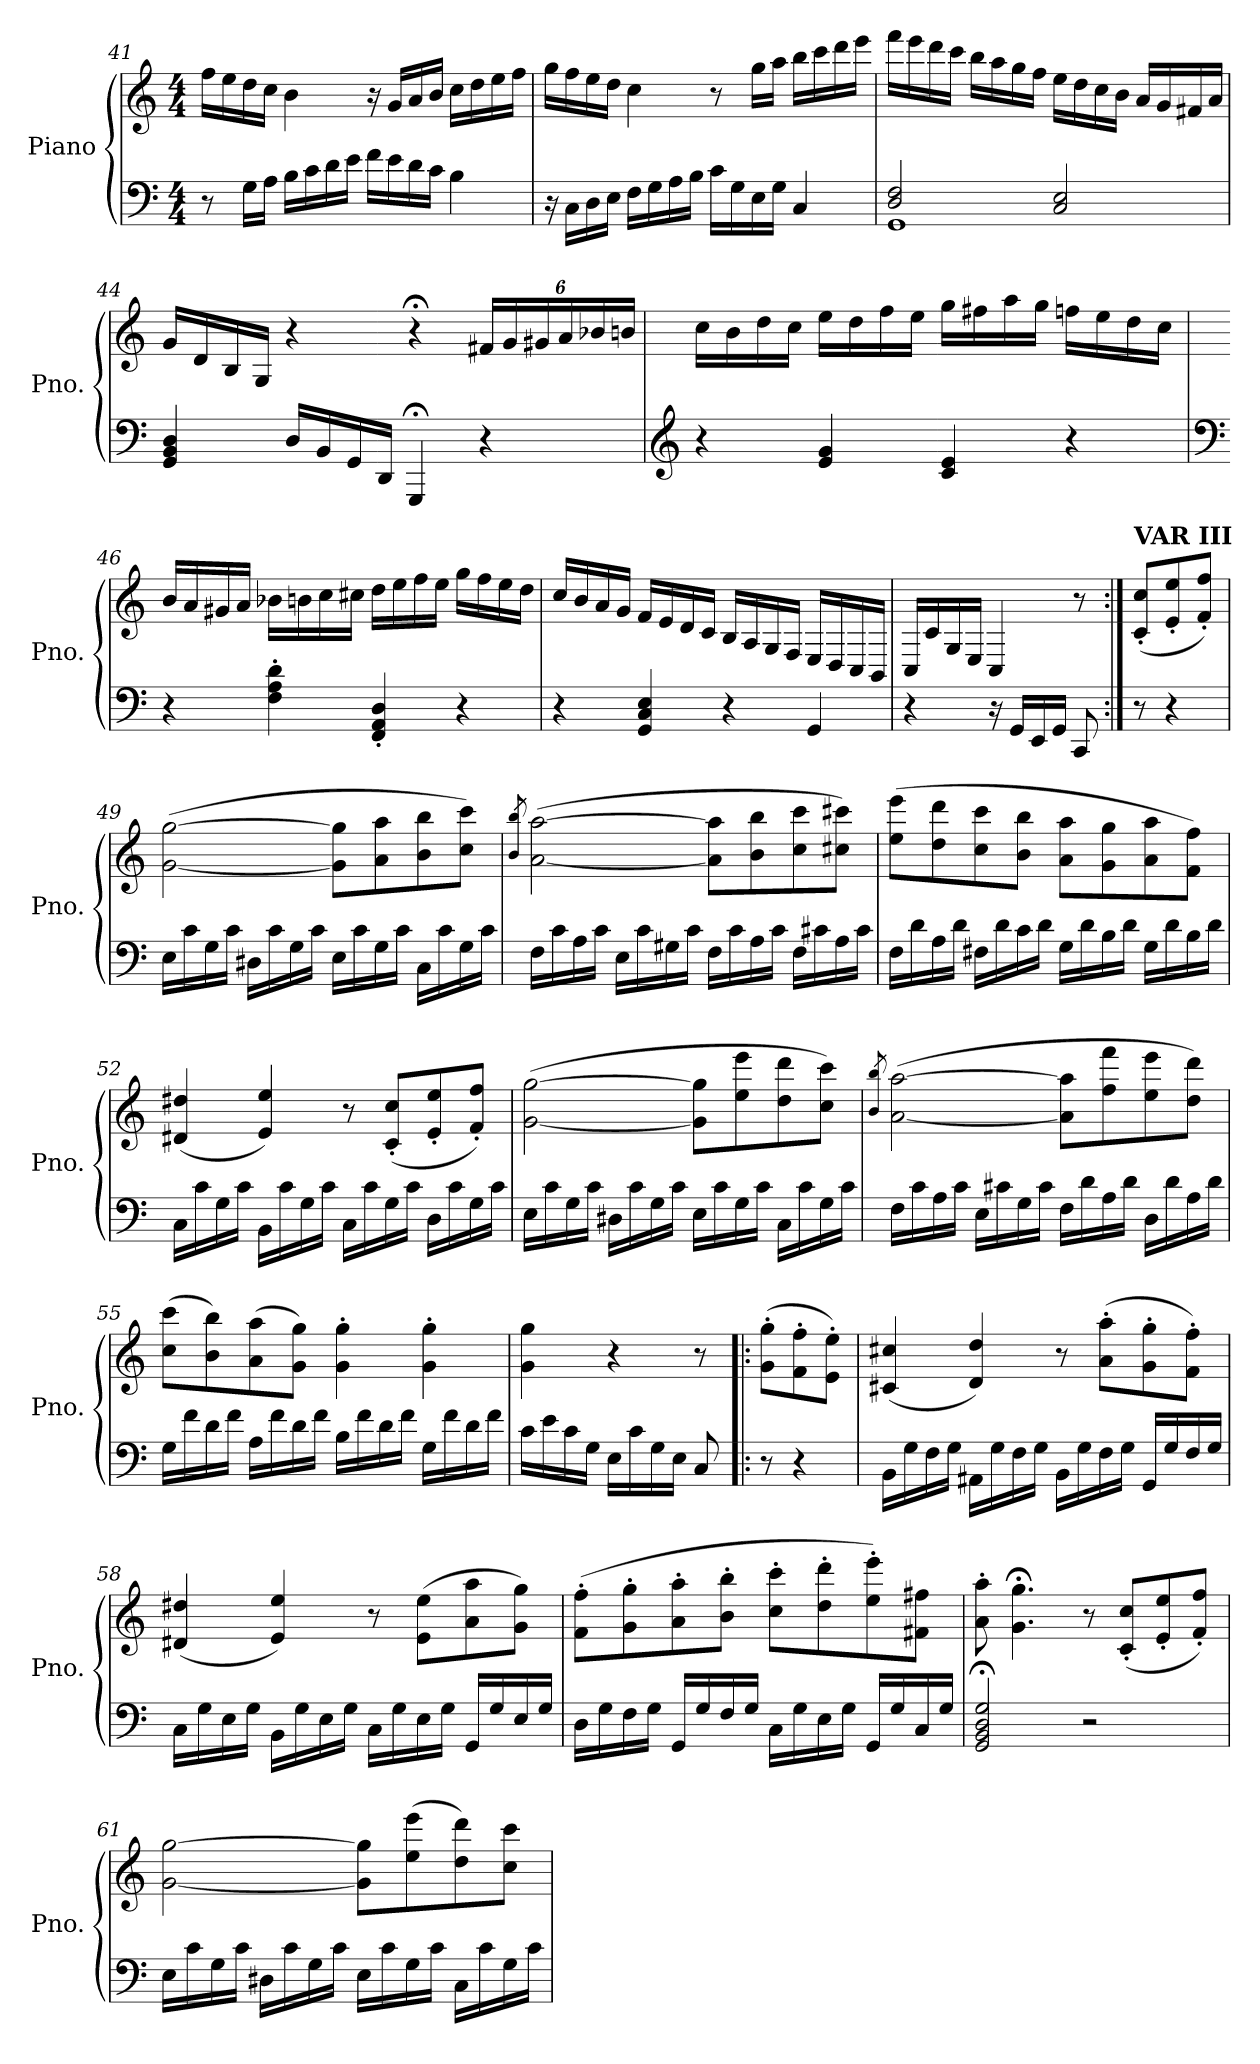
**kern	**kern
*part1	*part1
*staff2	*staff1
*I"Piano	*
*I'Pno.	*
!!LO:LB:g=z
*clefF4	*clefG2
*k[]	*k[]
*M4/4	*M4/4
=41	=41
8r	16ff\LL
.	16ee\
16G\LL	16dd\
16A\JJ	16cc\JJ
16B\LL	4b\
16c\	.
16d\	.
16e\JJ	.
16f\LL	16r
16e\	16g/LL
16d\	16a/
16c\JJ	16b/JJ
4B\	16cc\LL
.	16dd\
.	16ee\
.	16ff\JJ
=42	=42
16r	16gg\LL
16C\LL	16ff\
16D\	16ee\
16E\JJ	16dd\JJ
16F\LL	4cc\
16G\	.
16A\	.
16B\JJ	.
16c\LL	8r
16G\	.
16E\	16gg\LL
16G\JJ	16aa\JJ
4C/	16bb\LL
.	16ccc\
.	16ddd\
.	16eee\JJ
!!LO:LB:g=z
=43	=43
*^	*
2D/ 2F/	1GG	16fff\LL
.	.	16eee\
.	.	16ddd\
.	.	16ccc\JJ
.	.	16bb\LL
.	.	16aa\
.	.	16gg\
.	.	16ff\JJ
2C/ 2E/	.	16ee\LL
.	.	16dd\
.	.	16cc\
.	.	16b\JJ
.	.	16a/LL
.	.	16g/
.	.	16f#X/
.	.	16a/JJ
*v	*v	*
=44	=44
4GG/ 4BB/ 4D/	16g/LL
.	16d/
.	16B/
.	16G/JJ
16D/LL	4r
16BB/	.
16GG/	.
16DD/JJ	.
4GGG;</	4r;<
*	*Xbrackettup
4r	24f#X/LL
.	24g/
.	24g#X/
.	24a/
.	24b-X/
.	24bn/JJ
!!LO:LB:g=z
=45	=45
*clefG2	*
4r	16cc\LL
.	16b\
.	16dd\
.	16cc\JJ
4e/ 4g/	16ee\LL
.	16dd\
.	16ff\
.	16ee\JJ
4c/ 4e/	16gg\LL
.	16ff#X\
.	16aa\
.	16gg\JJ
4r	16ffn\LL
.	16ee\
.	16dd\
.	16cc\JJ
=46	=46
*clefF4	*
4r	16b/LL
.	16a/
.	16g#X/
.	16a/JJ
4F\' 4A\' 4d\'	16b-X\LL
.	16bn\
.	16cc\
.	16cc#X\JJ
4FF/' 4AA/' 4D/'	16dd\LL
.	16ee\
.	16ff\
.	16ee\JJ
4r	16gg\LL
.	16ff\
.	16ee\
.	16dd\JJ
!!LO:LB:g=z
=47	=47
4r	16cc/LL
.	16b/
.	16a/
.	16g/JJ
4GG/ 4C/ 4E/	16f/LL
.	16e/
.	16d/
.	16c/JJ
4r	16B/LL
.	16A/
.	16G/
.	16F/JJ
4GG/	16E/LL
.	16D/
.	16C/
.	16BB/JJ
=48	=48
4r	16C/LL
.	16c/
.	16G/
.	16E/JJ
16r	4C/
16GG/LL	.
16EE/	.
16GG/JJ	.
8CC/	8r
=48X6:|!	=48X6:|!
!	!LO:TX:a:B:t=VAR III
8r	(<8c/' 8cc/'L
4r	8e/' 8ee/'
.	8f/' 8ff/'J)
!!LO:LB:g=z
=49	=49
16E\LL	(>[2g\ [2gg\
16c\	.
16G\	.
16c\JJ	.
16D#X\LL	.
16c\	.
16G\	.
16c\JJ	.
16E\LL	8g\] 8gg\]L
16c\	.
16G\	8a\ 8aa\
16c\JJ	.
16C\LL	8b\ 8bb\
16c\	.
16G\	8cc\ 8ccc\J)
16c\JJ	.
=50	=50
.	8qb/ 8qbb/
16F\LL	(>[2a\ [2aa\
16c\	.
16A\	.
16c\JJ	.
16E\LL	.
16c\	.
16G#X\	.
16c\JJ	.
16F\LL	8a\] 8aa\]L
16c\	.
16A\	8b\ 8bb\
16c\JJ	.
16F\LL	8cc\ 8ccc\
16c#X\	.
16A\	8cc#X\ 8ccc#X\J)
16c#\JJ	.
!!LO:PB:g=z
=51	=51
16F\LL	(>8ee\ 8eee\L
16d\	.
16A\	8dd\ 8ddd\
16d\JJ	.
16F#X\LL	8cc\ 8ccc\
16d\	.
16c\	8b\ 8bb\J
16d\JJ	.
16G\LL	8a\ 8aa\L
16d\	.
16B\	8g\ 8gg\
16d\JJ	.
16G\LL	8a\ 8aa\
16d\	.
16B\	8f\ 8ff\J)
16d\JJ	.
=52	=52
16C\LL	(<4d#X/ 4dd#X/
16c\	.
16G\	.
16c\JJ	.
16BB\LL	4e/ 4ee/)
16c\	.
16G\	.
16c\JJ	.
16C\LL	8r
16c\	.
16G\	(<8c/' 8cc/'L
16c\JJ	.
16D\LL	8e/' 8ee/'
16c\	.
16G\	8f/' 8ff/'J)
16c\JJ	.
!!LO:LB:g=z
=53	=53
16E\LL	(>[2g\ [2gg\
16c\	.
16G\	.
16c\JJ	.
16D#X\LL	.
16c\	.
16G\	.
16c\JJ	.
16E\LL	8g\] 8gg\]L
16c\	.
16G\	8ee\ 8eee\
16c\JJ	.
16C\LL	8dd\ 8ddd\
16c\	.
16G\	8cc\ 8ccc\J)
16c\JJ	.
=54	=54
.	8qb/ 8qbb/
16F\LL	(>[2a\ [2aa\
16c\	.
16A\	.
16c\JJ	.
16E\LL	.
16c#X\	.
16G\	.
16c#\JJ	.
16F\LL	8a\] 8aa\]L
16d\	.
16A\	8ff\ 8fff\
16d\JJ	.
16D\LL	8ee\ 8eee\
16d\	.
16A\	8dd\ 8ddd\J)
16d\JJ	.
!!LO:LB:g=z
=55	=55
16G\LL	(>8cc\ 8ccc\L
16f\	.
16d\	8b\ 8bb\)
16f\JJ	.
16A\LL	(>8a\ 8aa\
16f\	.
16d\	8g\ 8gg\J)
16f\JJ	.
16B\LL	4g\' 4gg\'
16f\	.
16d\	.
16f\JJ	.
16G\LL	4g\' 4gg\'
16f\	.
16d\	.
16f\JJ	.
=56	=56
16c\LL	4g\ 4gg\
16e\	.
16c\	.
16G\JJ	.
16E\LL	4r
16c\	.
16G\	.
16E\JJ	.
8C/	8r
=56X7!|:	=56X7!|:
8r	(>8g\' 8gg\'L
4r	8f\' 8ff\'
.	8e\' 8ee\'J)
!!LO:LB:g=z
=57	=57
16BB\LL	(<4c#X/ 4cc#X/
16G\	.
16F\	.
16G\JJ	.
16AA#X\LL	4d/ 4dd/)
16G\	.
16F\	.
16G\JJ	.
16BB\LL	8r
16G\	.
16F\	(>8a\' 8aa\'L
16G\JJ	.
16GG/LL	8g\' 8gg\'
16G/	.
16F/	8f\' 8ff\'J)
16G/JJ	.
=58	=58
16C\LL	(<4d#X/ 4dd#X/
16G\	.
16E\	.
16G\JJ	.
16BB\LL	4e/ 4ee/)
16G\	.
16E\	.
16G\JJ	.
16C\LL	8r
16G\	.
16E\	(>8e\ 8ee\L
16G\JJ	.
16GG/LL	8a\ 8aa\
16G/	.
16E/	8g\ 8gg\J)
16G/JJ	.
=59	=59
16D\LL	(>8f\' 8ff\'L
16G\	.
16F\	8g\' 8gg\'
16G\JJ	.
16GG/LL	8a\' 8aa\'
16G/	.
16F/	8b\' 8bb\'J
16G/JJ	.
16C\LL	8cc\' 8ccc\'L
16G\	.
16E\	8dd\' 8ddd\'
16G\JJ	.
16GG/LL	8ee\' 8eee\')
16G/	.
16C/	8f#X\ 8ff#X\J
16G/JJ	.
!!LO:LB:g=z
=60	=60
2GG/;< 2BB/;< 2D/;< 2G/;<	8a\' 8aa\'
.	4.g\;< 4.gg\;<
2r	8r
.	(<8c/' 8cc/'L
.	8e/' 8ee/'
.	8f/' 8ff/'J)
=61	=61
16E\LL	[2g\ [2gg\
16c\	.
16G\	.
16c\JJ	.
16D#X\LL	.
16c\	.
16G\	.
16c\JJ	.
16E\LL	8g\] 8gg\]L
16c\	.
16G\	(>8ee\ 8eee\
16c\JJ	.
16C\LL	8dd\ 8ddd\)
16c\	.
16G\	8cc\ 8ccc\J
16c\JJ	.
=	=
*-	*-
